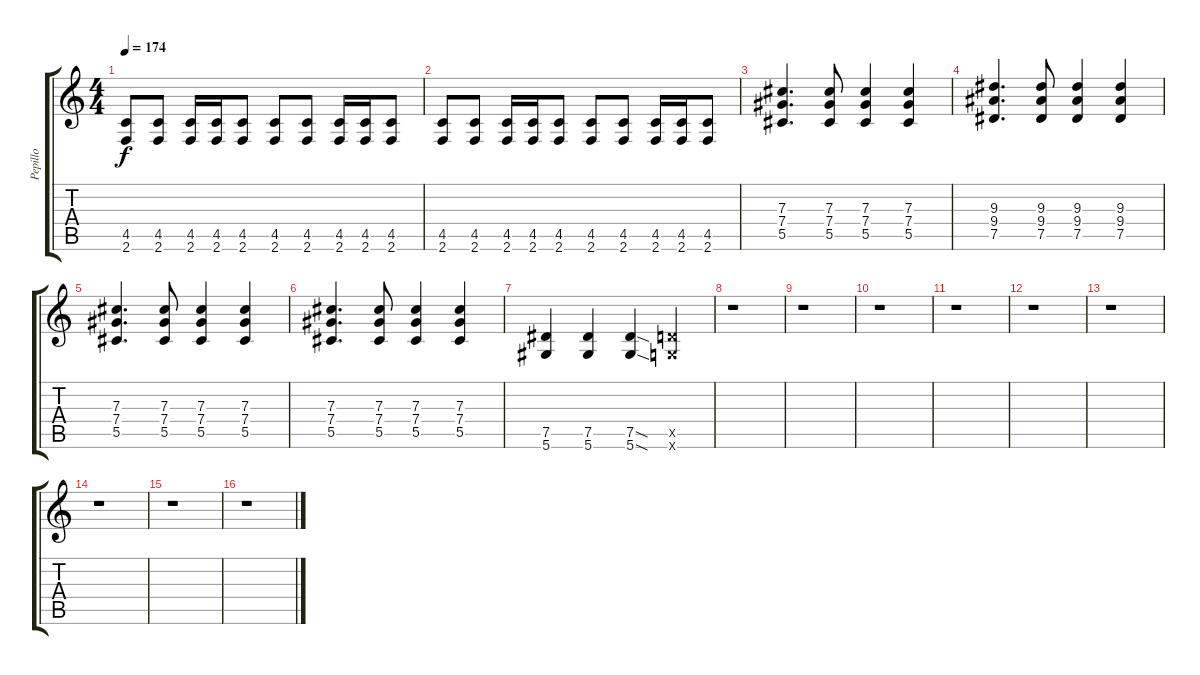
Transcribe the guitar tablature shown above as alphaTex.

\track ("Pepillo" "Pepillo") {instrument overdrivenguitar}
\staff {score tabs}
\tuning (Eb4 Bb3 Gb3 Db3 Ab2 Eb2) {hide}
\ts (4 4)
\tempo 174
\clef g2
\ks c
(4.5 2.6).8{dy f} (4.5 2.6).8 (4.5 2.6).16 (4.5 2.6).16 (4.5 2.6).8 (4.5 2.6).8 (4.5 2.6).8 (4.5 2.6).16 (4.5 2.6).16 (4.5 2.6).8 |
(4.5 2.6).8 (4.5 2.6).8 (4.5 2.6).16 (4.5 2.6).16 (4.5 2.6).8 (4.5 2.6).8 (4.5 2.6).8 (4.5 2.6).16 (4.5 2.6).16 (4.5 2.6).8 |
(7.3 7.4 5.5).4{d} (7.3 7.4 5.5).8 (7.3 7.4 5.5).4 (7.3 7.4 5.5).4 |
(9.3 9.4 7.5).4{d} (9.3 9.4 7.5).8 (9.3 9.4 7.5).4 (9.3 9.4 7.5).4 |
(7.3 7.4 5.5).4{d} (7.3 7.4 5.5).8 (7.3 7.4 5.5).4 (7.3 7.4 5.5).4 |
(7.3 7.4 5.5).4{d} (7.3 7.4 5.5).8 (7.3 7.4 5.5).4 (7.3 7.4 5.5).4 |
(7.5 5.6).4 (7.5 5.6).4 (7.5{sod} 5.6{sod}).4 (6.5{x} 4.6{x}).4 |
r.1 |
r.1 |
r.1 |
r.1 |
r.1 |
r.1 |
r.1 |
r.1 |
r.1
